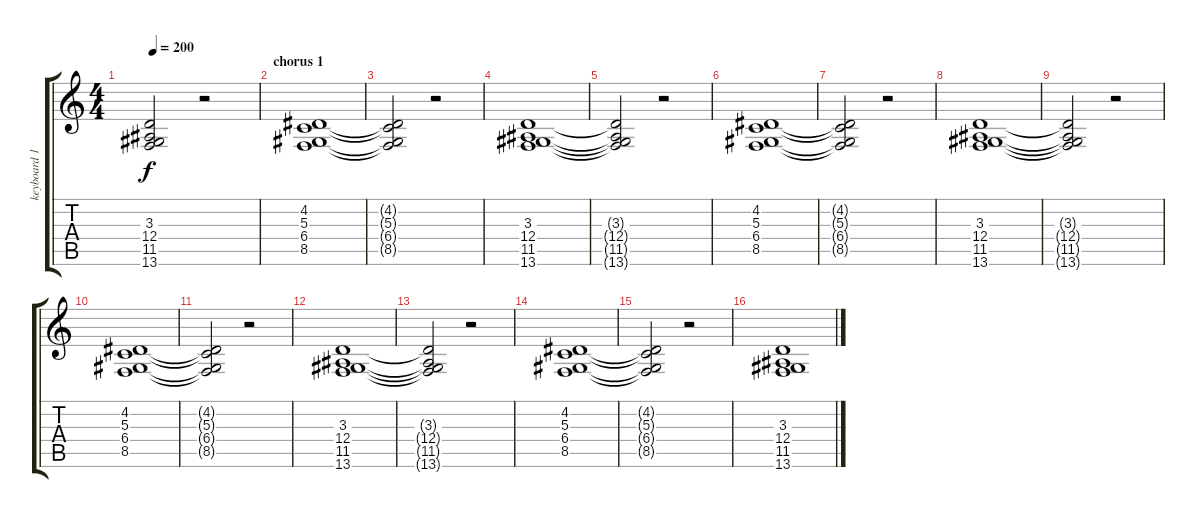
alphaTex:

\track ("keyboard 1" "keyboard 1") {instrument acousticgrandpiano}
\staff {score tabs}
\tuning (E4 B3 G3 D3 A2 E2) {hide}
\ts (4 4)
\tempo 200
\clef g2
\ks c
(3.3{t} 12.4{t} 11.5{t} 13.6{t}).2{dy f} r.2 |
\section ("" "chorus 1")
(4.2 5.3 6.4 8.5).1 |
(4.2{t} 5.3{t} 6.4{t} 8.5{t}).2 r.2 |
(3.3 12.4 11.5 13.6).1 |
(3.3{t} 12.4{t} 11.5{t} 13.6{t}).2 r.2 |
(4.2 5.3 6.4 8.5).1 |
(4.2{t} 5.3{t} 6.4{t} 8.5{t}).2 r.2 |
(3.3 12.4 11.5 13.6).1 |
(3.3{t} 12.4{t} 11.5{t} 13.6{t}).2 r.2 |
(4.2 5.3 6.4 8.5).1 |
(4.2{t} 5.3{t} 6.4{t} 8.5{t}).2 r.2 |
(3.3 12.4 11.5 13.6).1 |
(3.3{t} 12.4{t} 11.5{t} 13.6{t}).2 r.2 |
(4.2 5.3 6.4 8.5).1 |
(4.2{t} 5.3{t} 6.4{t} 8.5{t}).2 r.2 |
(3.3 12.4 11.5 13.6).1
